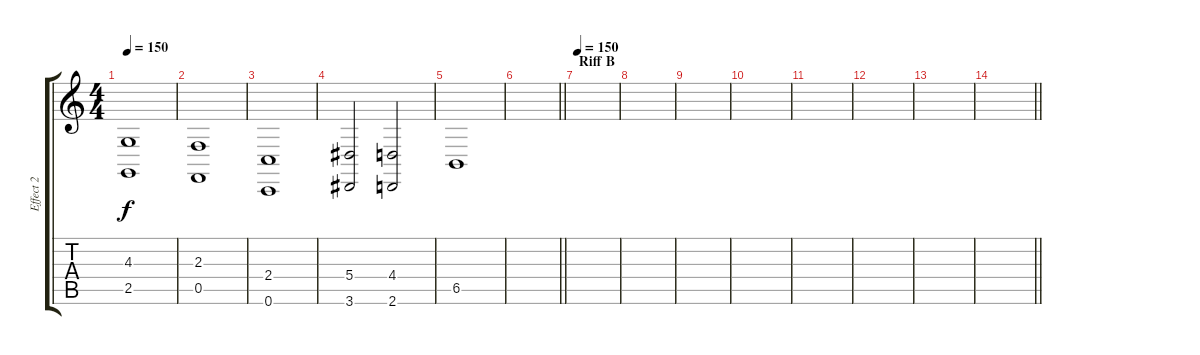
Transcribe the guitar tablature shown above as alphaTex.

\track ("Effect 2" "Effect 2") {instrument choiraahs}
\staff {score tabs}
\tuning (C4 G3 Eb3 Bb2 F2 C2) {hide}
\ts (4 4)
\tempo 150
\clef g2
\ks c
(4.3 2.5).1{dy f} |
(2.3 0.5).1 |
(2.4 0.6).1 |
(5.4 3.6).2 (4.4 2.6).2 |
6.5.1 |
\barLineRight lightlight
|
\section ("" "Riff B")
\tempo 150
|
|
|
|
|
|
|
\barLineRight lightlight
